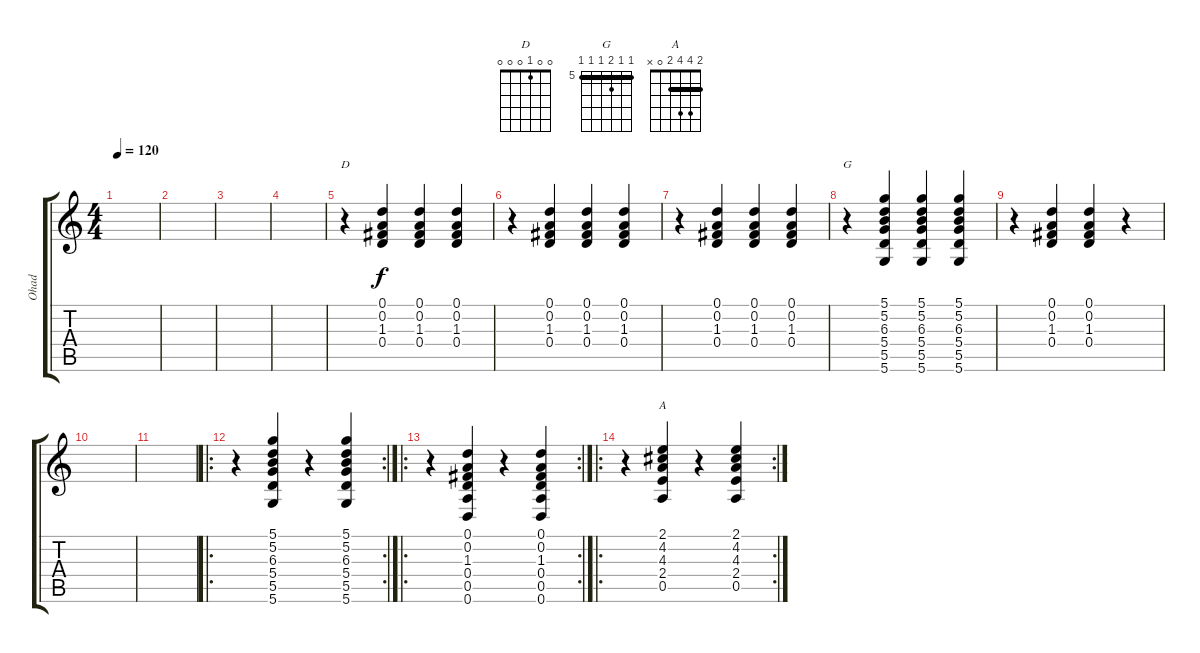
\track ("Ohad" "Ohad") {instrument overdrivenguitar}
\staff {score tabs}
\tuning (D4 A3 F3 D3 A2 D2) {hide}
\chord ("D" 0 0 1 0 0 0)
\chord ("G" 5 5 6 5 5 5) {firstfret 5 barre 5}
\chord ("A" 2 4 4 2 0 x) {barre 2}
\ts (4 4)
\tempo 120
\clef g2
\ks c
|
|
|
|
r.4{ch "D"} (0.1 0.2 1.3 0.4).4 (0.1 0.2 1.3 0.4).4 (0.1 0.2 1.3 0.4).4 |
r.4 (0.1 0.2 1.3 0.4).4 (0.1 0.2 1.3 0.4).4 (0.1 0.2 1.3 0.4).4 |
r.4 (0.1 0.2 1.3 0.4).4 (0.1 0.2 1.3 0.4).4 (0.1 0.2 1.3 0.4).4 |
r.4{ch "G"} (5.1 5.2 6.3 5.4 5.5 5.6).4 (5.1 5.2 6.3 5.4 5.5 5.6).4 (5.1 5.2 6.3 5.4 5.5 5.6).4 |
r.4 (0.1 0.2 1.3 0.4).4 (0.1 0.2 1.3 0.4).4 r.4 |
|
|
\ro
\rc 2
r.4 (5.1 5.2 6.3 5.4 5.5 5.6).4 r.4 (5.1 5.2 6.3 5.4 5.5 5.6).4 |
\ro
\rc 2
r.4 (0.1 0.2 1.3 0.4 0.5 0.6).4 r.4 (0.1 0.2 1.3 0.4 0.5 0.6).4 |
\ro
\rc 2
r.4 (2.1 4.2 4.3 2.4 0.5).4{ch "A"} r.4 (2.1 4.2 4.3 2.4 0.5).4
